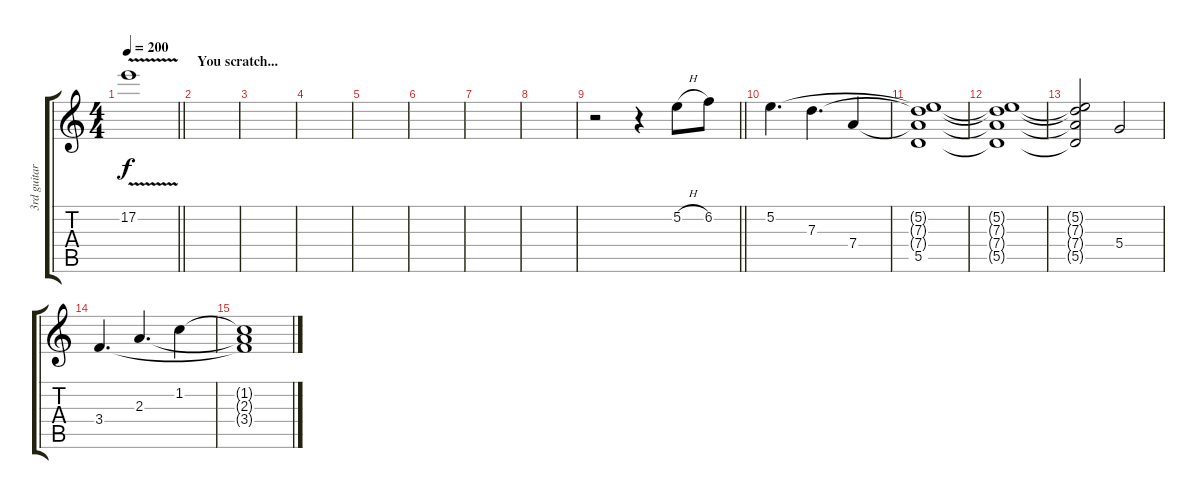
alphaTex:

\track ("3rd guitar" "3rd guitar") {instrument distortionguitar}
\staff {score tabs}
\tuning (E4 B3 G3 D3 A2 E2) {hide}
\ts (4 4)
\tempo 200
\clef g2
\barLineRight lightlight
\ks c
17.2{v}.1{dy f} |
\section ("" "You scratch...")
|
|
|
|
|
|
|
\barLineRight lightlight
r.2{instrument electricguitarclean} r.4 5.2{h}.8 6.2.8 |
5.2.4{d} 7.3.4{d} 7.4.4 |
(5.2{t} 7.3{t} 7.4{t} 5.5).1 |
(5.2{t} 7.3{t} 7.4{t} 5.5{t}).1 |
(5.2{t} 7.3{t} 7.4{t} 5.5{t}).2 5.4.2 |
3.4.4{d} 2.3.4{d} 1.2.4 |
(1.2{t} 2.3{t} 3.4{t}).1
